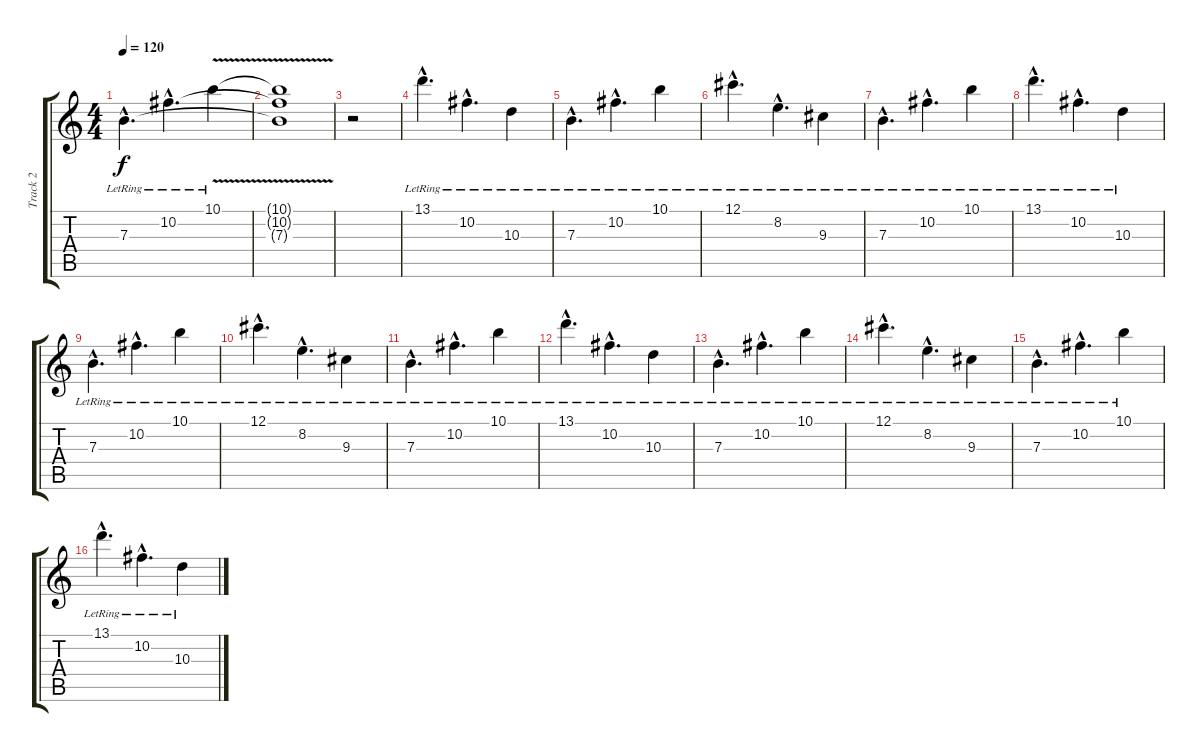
\track ("Track 2" "Track 2") {instrument distortionguitar}
\staff {score tabs}
\tuning (Db4 Ab3 E3 B2 Gb2 B1) {hide}
\ts (4 4)
\tempo 120
\clef g2
\ks c
7.3{hac lr}.4{d dy f} 10.2{hac lr}.4{d} 10.1{v lr}.4 |
(10.1{t} 10.2{t} 7.3{t}).1 |
r.2 |
13.1{hac lr}.4{d} 10.2{hac lr}.4{d} 10.3{lr}.4 |
7.3{hac lr}.4{d} 10.2{hac lr}.4{d} 10.1{lr}.4 |
12.1{hac lr}.4{d} 8.2{hac lr}.4{d} 9.3{lr}.4 |
7.3{hac lr}.4{d} 10.2{hac lr}.4{d} 10.1{lr}.4 |
13.1{hac lr}.4{d} 10.2{hac lr}.4{d} 10.3{lr}.4 |
7.3{hac lr}.4{d} 10.2{hac lr}.4{d} 10.1{lr}.4 |
12.1{hac lr}.4{d} 8.2{hac lr}.4{d} 9.3{lr}.4 |
7.3{hac lr}.4{d} 10.2{hac lr}.4{d} 10.1{lr}.4 |
13.1{hac lr}.4{d} 10.2{hac lr}.4{d} 10.3{lr}.4 |
7.3{hac lr}.4{d} 10.2{hac lr}.4{d} 10.1{lr}.4 |
12.1{hac lr}.4{d} 8.2{hac lr}.4{d} 9.3{lr}.4 |
7.3{hac lr}.4{d} 10.2{hac lr}.4{d} 10.1{lr}.4 |
13.1{hac lr}.4{d} 10.2{hac lr}.4{d} 10.3{lr}.4
